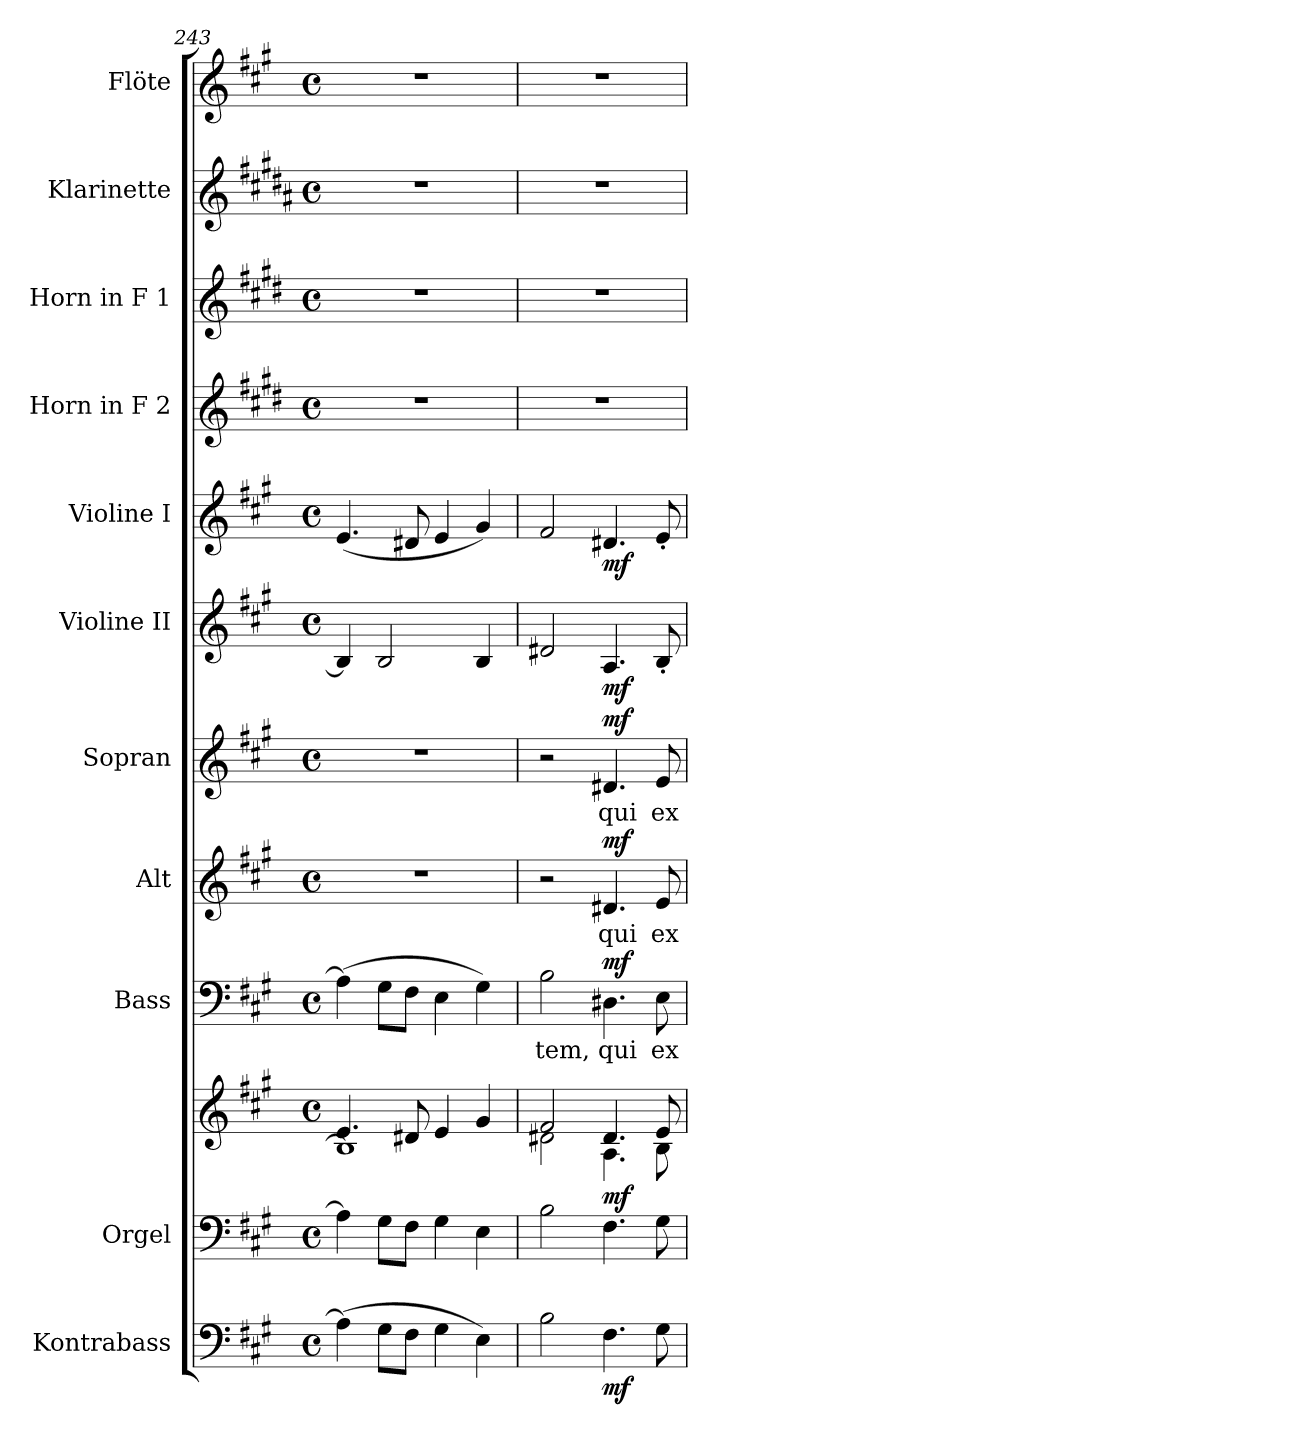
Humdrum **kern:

**kern	**dynam	**kern	**kern	**dynam	**kern	**text	**dynam	**kern	**text	**dynam	**kern	**text	**dynam	**kern	**dynam	**kern	**dynam	**kern	**kern	**kern	**kern
*part11	*part11	*part10	*part10	*part10	*part9	*part9	*part9	*part8	*part8	*part8	*part7	*part7	*part7	*part6	*part6	*part5	*part5	*part4	*part3	*part2	*part1
*staff12	*staff12	*staff11	*staff10	*staff10/11	*staff9	*staff9	*staff9	*staff8	*staff8	*staff8	*staff7	*staff7	*staff7	*staff6	*staff6	*staff5	*staff5	*staff4	*staff3	*staff2	*staff1
*I"Kontrabass	*	*I"Orgel	*	*	*I"Bass	*	*	*I"Alt	*	*	*I"Sopran	*	*	*I"Violine II	*	*I"Violine I	*	*I"Horn in F 2	*I"Horn in F 1	*I"Klarinette	*I"Flöte
*I'Kb.	*	*I'Org.	*	*	*I'B.	*	*	*I'A.	*	*	*I'S.	*	*	*I'Vl. II	*	*I'Vl. I	*	*	*	*I'Kl.	*I'Fl.
!!LO:PB:g=z
*clefF4	*	*clefF4	*clefG2	*	*clefF4	*	*	*clefG2	*	*	*clefG2	*	*	*clefG2	*	*clefG2	*	*clefG2	*clefG2	*clefG2	*clefG2
*ITrd7c12	*	*	*	*	*	*	*	*	*	*	*	*	*	*	*	*	*	*ITrd4c7	*ITrd4c7	*ITrd1c2	*
*k[f#c#g#]	*	*k[f#c#g#]	*k[f#c#g#]	*	*k[f#c#g#]	*	*	*k[f#c#g#]	*	*	*k[f#c#g#]	*	*	*k[f#c#g#]	*	*k[f#c#g#]	*	*k[f#c#g#]	*k[f#c#g#]	*k[f#c#g#]	*k[f#c#g#]
*A:	*	*A:	*A:	*	*A:	*	*	*A:	*	*	*A:	*	*	*A:	*	*A:	*	*A:	*A:	*A:	*A:
*M4/4	*	*M4/4	*M4/4	*	*M4/4	*	*	*M4/4	*	*	*M4/4	*	*	*M4/4	*	*M4/4	*	*M4/4	*M4/4	*M4/4	*M4/4
*met(c)	*	*met(c)	*met(c)	*	*met(c)	*	*	*met(c)	*	*	*met(c)	*	*	*met(c)	*	*met(c)	*	*met(c)	*met(c)	*met(c)	*met(c)
=243	=243	=243	=243	=243	=243	=243	=243	=243	=243	=243	=243	=243	=243	=243	=243	=243	=243	=243	=243	=243	=243
*	*	*	*^	*	*	*	*	*	*	*	*	*	*	*	*	*	*	*	*	*	*
(>4AA\]	.	4A\]	4.e/	1B]	.	(>4A\]	.	.	1r	.	.	1r	.	.	4B/]	.	(<4.e/	.	1r	1r	1r	1r
8GG#\L	.	8G#\L	.	.	.	8G#\L	.	.	.	.	.	.	.	.	2B/	.	.	.	.	.	.	.
8FF#\J	.	8F#\J	8d#X/	.	.	8F#\J	.	.	.	.	.	.	.	.	.	.	8d#X/	.	.	.	.	.
4GG#\	.	4G#\	4e/	.	.	4E\	.	.	.	.	.	.	.	.	.	.	4e/	.	.	.	.	.
4EE\)	.	4E\	4g#/	.	.	4G#\)	.	.	.	.	.	.	.	.	4B/	.	4g#/)	.	.	.	.	.
=244	=244	=244	=244	=244	=244	=244	=244	=244	=244	=244	=244	=244	=244	=244	=244	=244	=244	=244	=244	=244	=244	=244
!	!	!	!	!	!	!	!LO:LY:b	!	!	!	!	!	!	!	!	!	!	!	!	!	!	!
2BB\	.	2B\	2f#/	2d#X\	.	2B\	-tem,	.	2r	.	.	2r	.	.	2d#X/	.	2f#/	.	1r	1r	1r	1r
!	!LO:DY:b	!	!	!	!LO:DY:b	!	!LO:LY:b	!LO:DY:a	!	!LO:LY:b	!LO:DY:a	!	!LO:LY:b	!LO:DY:a	!	!LO:DY:b	!	!LO:DY:b	!	!	!	!
4.FF#\	mf	4.F#\	4.d#/	4.A\	mf	4.D#X\	qui	mf	4.d#X/	qui	mf	4.d#X/	qui	mf	4.A/	mf	4.d#X/	mf	.	.	.	.
!	!	!	!	!	!	!	!LO:LY:b	!	!	!LO:LY:b	!	!	!LO:LY:b	!	!	!	!	!	!	!	!	!
8GG#\	.	8G#\	8e/	8B\	.	8E\	ex	.	8e/	ex	.	8e/	ex	.	8B'</	.	8e'</	.	.	.	.	.
*	*	*	*v	*v	*	*	*	*	*	*	*	*	*	*	*	*	*	*	*	*	*	*
=	=	=	=	=	=	=	=	=	=	=	=	=	=	=	=	=	=	=	=	=	=
*-	*-	*-	*-	*-	*-	*-	*-	*-	*-	*-	*-	*-	*-	*-	*-	*-	*-	*-	*-	*-	*-
